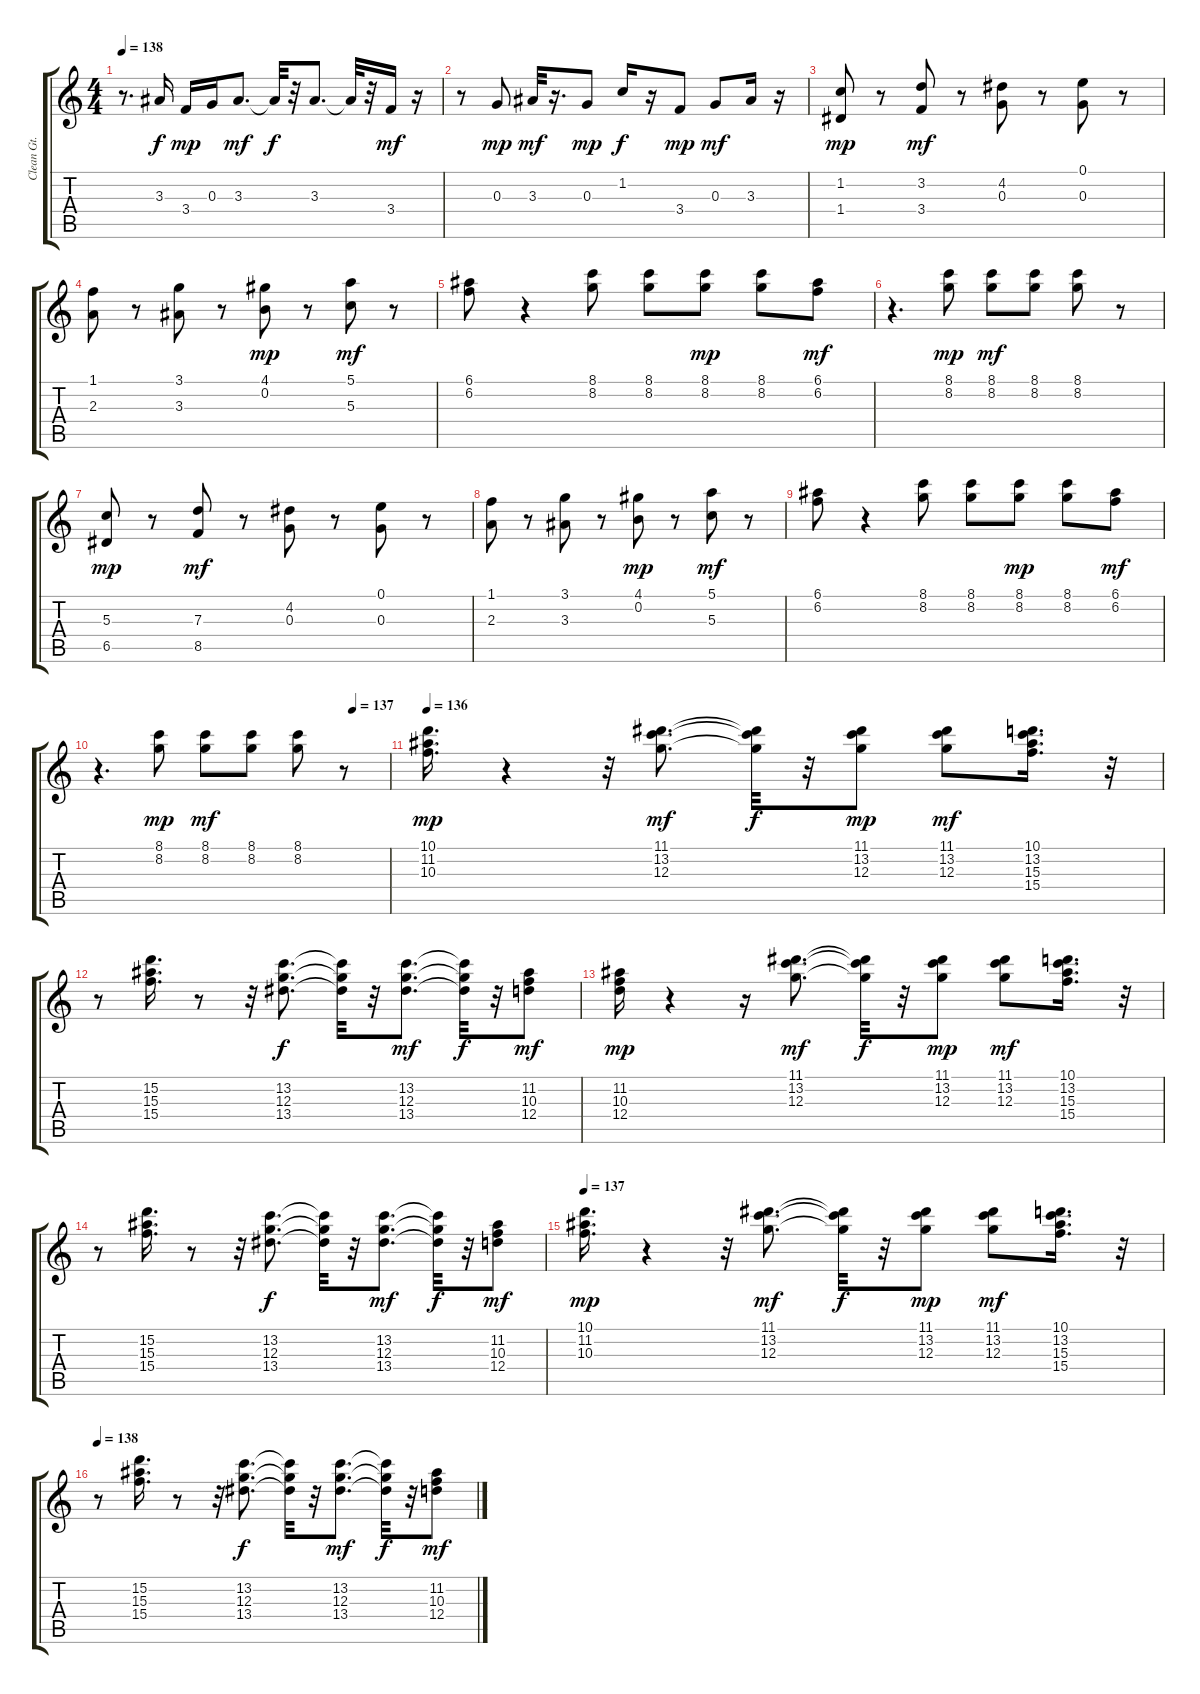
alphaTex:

\track ("Clean Gt.           " "Clean Gt. ") {instrument electricguitarclean}
\staff {score tabs}
\tuning (E4 B3 G3 D3 A2 E2) {hide}
\ts (4 4)
\tempo 138
\clef g2
\ks c
r.8{d dy mp} 3.3.16{dy f} 3.4.16{dy mp} 0.3.16 3.3.8{d dy mf} 3.3{t}.32{dy f} r.32 3.3.8{d} 3.3{t}.32 r.32 3.4.16{dy mf} r.16 |
r.8 0.3.8{dy mp} 3.3.32{dy mf} r.16{d} 0.3.8{dy mp} 1.2.16{dy f} r.16 3.4.8{dy mp} 0.3.8{dy mf} 3.3.16 r.16 |
(1.2 1.4).8{dy mp} r.8 (3.2 3.4).8{dy mf} r.8 (4.2 0.3).8 r.8 (0.1 0.3).8 r.8 |
(1.1 2.3).8 r.8 (3.1 3.3).8 r.8 (4.1 0.2).8{dy mp} r.8 (5.1 5.3).8{dy mf} r.8 |
(6.1 6.2).8 r.4 (8.1 8.2).8 (8.1 8.2).8 (8.1 8.2).8{dy mp} (8.1 8.2).8 (6.1 6.2).8{dy mf} |
r.4{d} (8.1 8.2).8{dy mp} (8.1 8.2).8{dy mf} (8.1 8.2).8 (8.1 8.2).8 r.8 |
(5.3 6.5).8{dy mp} r.8 (7.3 8.5).8{dy mf} r.8 (4.2 0.3).8 r.8 (0.1 0.3).8 r.8 |
(1.1 2.3).8 r.8 (3.1 3.3).8 r.8 (4.1 0.2).8{dy mp} r.8 (5.1 5.3).8{dy mf} r.8 |
(6.1 6.2).8 r.4 (8.1 8.2).8 (8.1 8.2).8 (8.1 8.2).8{dy mp} (8.1 8.2).8 (6.1 6.2).8{dy mf} |
\tempo (137 0.875)
r.4{d} (8.1 8.2).8{dy mp} (8.1 8.2).8{dy mf} (8.1 8.2).8 (8.1 8.2).8 r.8 |
\tempo 136
(10.1 11.2 10.3).16{d dy mp} r.4 r.32 (11.1 13.2 12.3).8{d dy mf} (11.1{t} 13.2{t} 12.3{t}).32{dy f} r.32 (11.1 13.2 12.3).8{dy mp} (11.1 13.2 12.3).8{dy mf} (10.1 13.2 15.3 15.4).16{d} r.32 |
r.8 (15.2 15.3 15.4).16{d} r.8 r.32 (13.2 12.3 13.4).8{d dy f} (13.2{t} 12.3{t} 13.4{t}).32 r.32 (13.2 12.3 13.4).8{d dy mf} (13.2{t} 12.3{t} 13.4{t}).32{dy f} r.32 (11.2 10.3 12.4).8{dy mf} |
(11.2 10.3 12.4).16{dy mp} r.4 r.16 (11.1 13.2 12.3).8{d dy mf} (11.1{t} 13.2{t} 12.3{t}).32{dy f} r.32 (11.1 13.2 12.3).8{dy mp} (11.1 13.2 12.3).8{dy mf} (10.1 13.2 15.3 15.4).16{d} r.32 |
r.8 (15.2 15.3 15.4).16{d} r.8 r.32 (13.2 12.3 13.4).8{d dy f} (13.2{t} 12.3{t} 13.4{t}).32 r.32 (13.2 12.3 13.4).8{d dy mf} (13.2{t} 12.3{t} 13.4{t}).32{dy f} r.32 (11.2 10.3 12.4).8{dy mf} |
\tempo 137
(10.1 11.2 10.3).16{d dy mp} r.4 r.32 (11.1 13.2 12.3).8{d dy mf} (11.1{t} 13.2{t} 12.3{t}).32{dy f} r.32 (11.1 13.2 12.3).8{dy mp} (11.1 13.2 12.3).8{dy mf} (10.1 13.2 15.3 15.4).16{d} r.32 |
\tempo 138
r.8 (15.2 15.3 15.4).16{d} r.8 r.32 (13.2 12.3 13.4).8{d dy f} (13.2{t} 12.3{t} 13.4{t}).32 r.32 (13.2 12.3 13.4).8{d dy mf} (13.2{t} 12.3{t} 13.4{t}).32{dy f} r.32 (11.2 10.3 12.4).8{dy mf}
